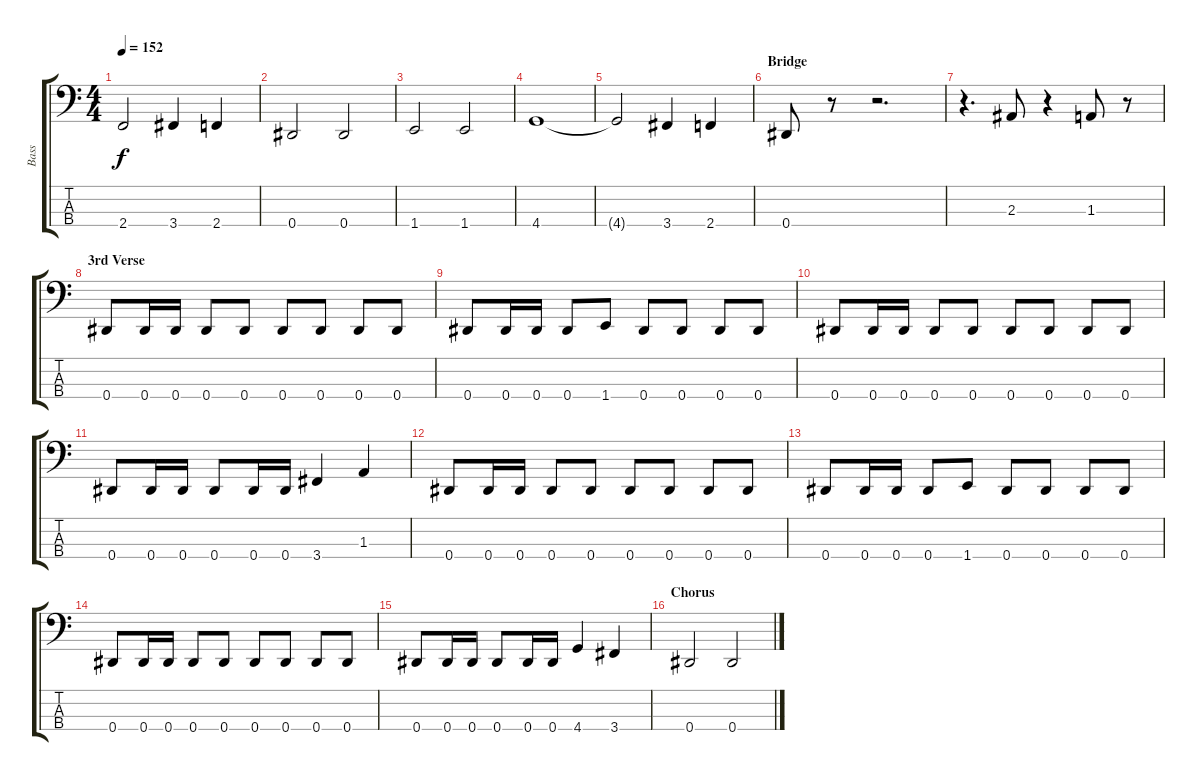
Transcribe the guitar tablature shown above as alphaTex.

\track ("Bass" "Bass") {instrument electricbassfinger}
\staff {score tabs}
\tuning (Gb2 Db2 Ab1 Eb1) {hide}
\ts (4 4)
\tempo 152
\clef f4
\ks c
2.4{t}.2{dy f} 3.4.4 2.4.4 |
0.4.2 0.4.2 |
1.4.2 1.4.2 |
4.4.1 |
4.4{t}.2 3.4.4 2.4.4 |
\section ("" "Bridge")
0.4.8 r.8 r.2{d} |
r.4{d} 2.3.8 r.4 1.3.8 r.8 |
\section ("" "3rd Verse")
0.4.8 0.4.16 0.4.16 0.4.8 0.4.8 0.4.8 0.4.8 0.4.8 0.4.8 |
0.4.8 0.4.16 0.4.16 0.4.8 1.4.8 0.4.8 0.4.8 0.4.8 0.4.8 |
0.4.8 0.4.16 0.4.16 0.4.8 0.4.8 0.4.8 0.4.8 0.4.8 0.4.8 |
0.4.8 0.4.16 0.4.16 0.4.8 0.4.16 0.4.16 3.4.4 1.3.4 |
0.4.8 0.4.16 0.4.16 0.4.8 0.4.8 0.4.8 0.4.8 0.4.8 0.4.8 |
0.4.8 0.4.16 0.4.16 0.4.8 1.4.8 0.4.8 0.4.8 0.4.8 0.4.8 |
0.4.8 0.4.16 0.4.16 0.4.8 0.4.8 0.4.8 0.4.8 0.4.8 0.4.8 |
0.4.8 0.4.16 0.4.16 0.4.8 0.4.16 0.4.16 4.4.4 3.4.4 |
\section ("" "Chorus")
0.4.2 0.4.2
